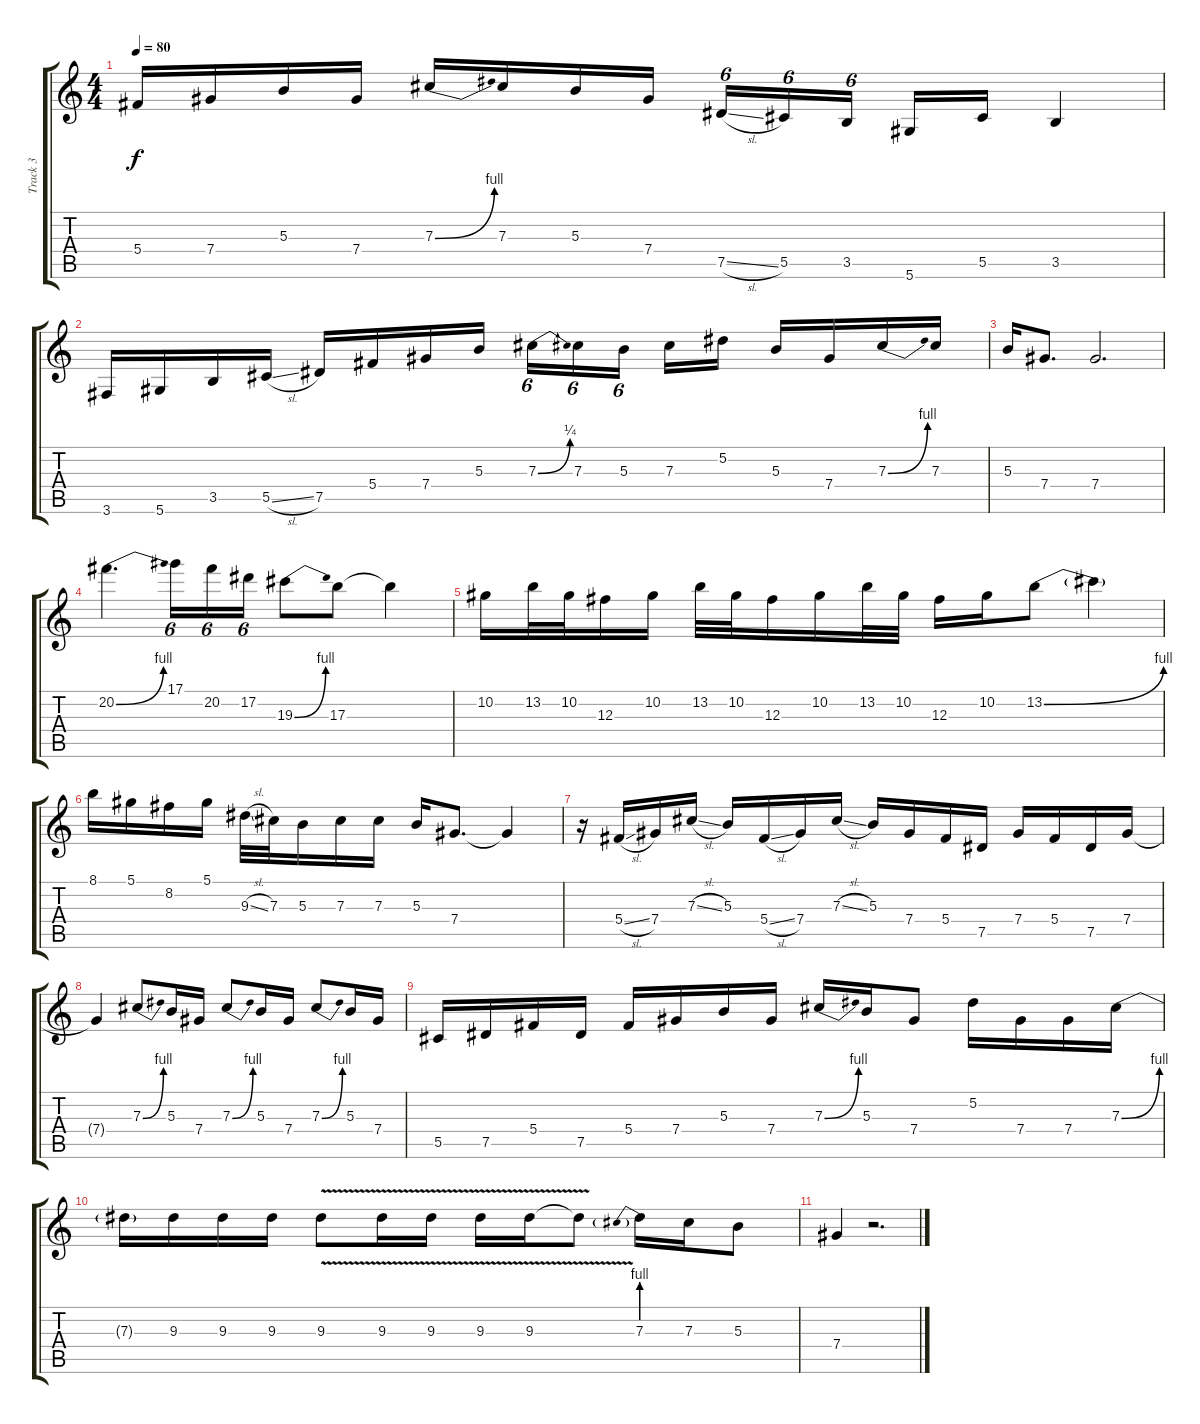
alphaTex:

\track ("Track 3" "Track 3") {instrument overdrivenguitar}
\staff {score tabs}
\tuning (Eb4 Bb3 Gb3 Db3 Ab2 Eb2) {hide}
\ts (4 4)
\tempo 80
\clef g2
\ks c
5.4.16{dy f} 7.4.16 5.3.16 7.4.16 7.3{be (bend 0 0 60 4)}.16 7.3.16 5.3.16 7.4.16 7.5{sl}.16{tu (6 4)} 5.5.16{tu (6 4)} 3.5.16{tu (6 4) beam splitsecondary} 5.6.16 5.5.16 3.5.4 |
3.6.16 5.6.16 3.5.16 5.5{sl}.16 7.5.16 5.4.16 7.4.16 5.3.16 7.3{be (bend 0 0 60 1)}.16{tu (6 4)} 7.3.16{tu (6 4)} 5.3.16{tu (6 4) beam splitsecondary} 7.3.16 5.2.16 5.3.16 7.4.16 7.3{be (bend 0 0 60 4)}.16 7.3.16 |
5.3.16 7.4.8{d} 7.4.2{d} |
20.2{be (bend 0 0 60 4)}.4{d} 17.1.16{tu (6 4)} 20.2.16{tu (6 4)} 17.2.16{tu (6 4)} 19.3{be (bend 0 0 60 4)}.8 17.3.8 17.3{t}.4 |
10.2.16 13.2.32 10.2.32 12.3.16 10.2.16 13.2.32 10.2.32 12.3.16 10.2.16 13.2.32 10.2.32 12.3.16 10.2.16 13.2{be (bend 0 0 60 4)}.8 13.2{t}.4 |
8.1.16 5.1.16 8.2.16 5.1.16 9.3{sl}.32 7.3.32 5.3.16 7.3.16 7.3.16 5.3.16 7.4.8{d} 7.4{t}.4 |
r.16 5.4{sl}.16 7.4.16 7.3{sl}.16 5.3.16 5.4{sl}.16 7.4.16 7.3{sl}.16 5.3.16 7.4.16 5.4.16 7.5.16 7.4.16 5.4.16 7.5.16 7.4.16 |
7.4{t}.4 7.3{be (bend 0 0 60 4)}.8 5.3.16 7.4.16 7.3{be (bend 0 0 60 4)}.8 5.3.16 7.4.16 7.3{be (bend 0 0 60 4)}.8 5.3.16 7.4.16 |
5.5.16 7.5.16 5.4.16 7.5.16 5.4.16 7.4.16 5.3.16 7.4.16 7.3{be (bend 0 0 60 4)}.16 5.3.16 7.4.8 5.2.16 7.4.16 7.4.16 7.3{be (bend 0 0 60 4)}.16 |
7.3{t}.16 9.3.16 9.3.16 9.3.16 9.3{v}.8 9.3{v}.16 9.3{v}.16 9.3{v}.16 9.3{v}.16 9.3{v t}.8 7.3{be (prebend 0 4 60 4)}.16 7.3.16 5.3.8 |
7.4.4 r.2{d}
